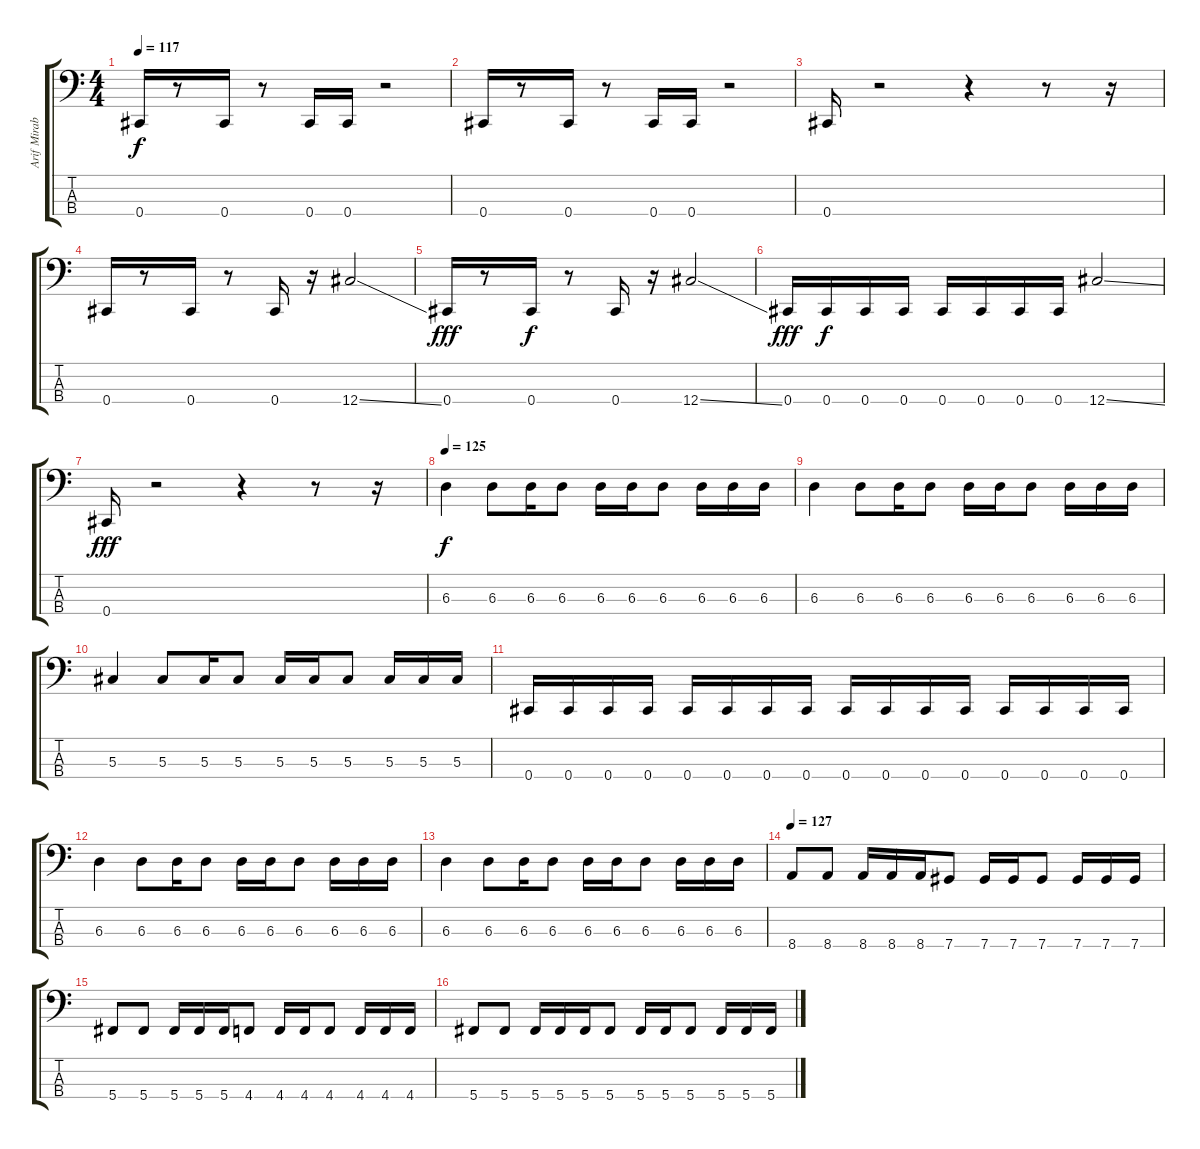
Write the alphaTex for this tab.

\track ("Arif Mirabdolbaghi" "Arif Mirab") {instrument electricbassfinger}
\staff {score tabs}
\tuning (Gb2 Db2 Ab1 Db1) {hide}
\ts (4 4)
\tempo 117
\clef f4
\ks c
0.4.16{dy f} r.8 0.4.16 r.8 0.4.16 0.4.16 r.2 |
0.4.16 r.8 0.4.16 r.8 0.4.16 0.4.16 r.2 |
0.4.16 r.2 r.4 r.8 r.16 |
0.4.16 r.8 0.4.16 r.8 0.4.16 r.16 12.4{ss}.2 |
0.4.16{dy fff} r.8 0.4.16{dy f} r.8 0.4.16 r.16 12.4{ss}.2 |
0.4.16{dy fff} 0.4.16{dy f} 0.4.16 0.4.16 0.4.16 0.4.16 0.4.16 0.4.16 12.4{ss}.2 |
0.4.16{dy fff} r.2 r.4 r.8 r.16 |
\tempo 125
6.3.4{dy f} 6.3.8 6.3.16 6.3.8 6.3.16 6.3.16 6.3.8 6.3.16 6.3.16 6.3.16 |
6.3.4 6.3.8 6.3.16 6.3.8 6.3.16 6.3.16 6.3.8 6.3.16 6.3.16 6.3.16 |
5.3.4 5.3.8 5.3.16 5.3.8 5.3.16 5.3.16 5.3.8 5.3.16 5.3.16 5.3.16 |
0.4.16 0.4.16 0.4.16 0.4.16 0.4.16 0.4.16 0.4.16 0.4.16 0.4.16 0.4.16 0.4.16 0.4.16 0.4.16 0.4.16 0.4.16 0.4.16 |
6.3.4 6.3.8 6.3.16 6.3.8 6.3.16 6.3.16 6.3.8 6.3.16 6.3.16 6.3.16 |
6.3.4 6.3.8 6.3.16 6.3.8 6.3.16 6.3.16 6.3.8 6.3.16 6.3.16 6.3.16 |
\tempo 127
8.4.8 8.4.8 8.4.16 8.4.16 8.4.16 7.4.8 7.4.16 7.4.16 7.4.8 7.4.16 7.4.16 7.4.16 |
5.4.8 5.4.8 5.4.16 5.4.16 5.4.16 4.4.8 4.4.16 4.4.16 4.4.8 4.4.16 4.4.16 4.4.16 |
5.4.8 5.4.8 5.4.16 5.4.16 5.4.16 5.4.8 5.4.16 5.4.16 5.4.8 5.4.16 5.4.16 5.4.16
